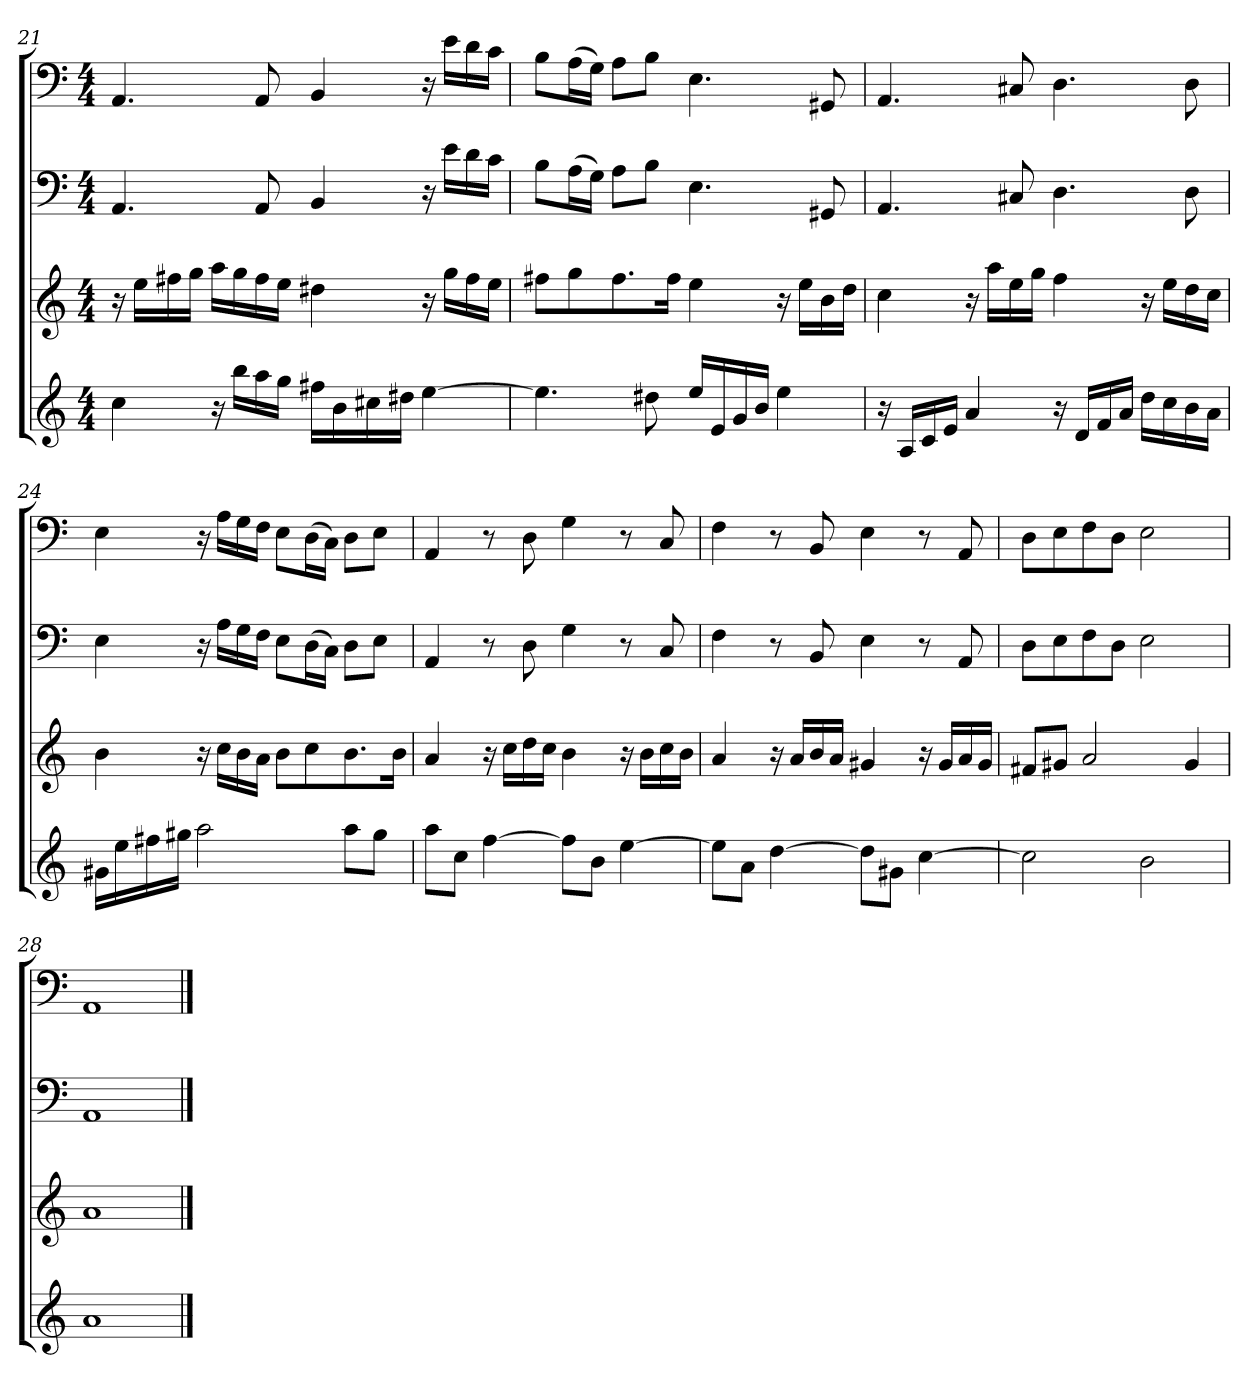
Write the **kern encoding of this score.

**kern	**kern	**kern	**kern
*part4	*part3	*part2	*part1
*staff4	*staff3	*staff2	*staff1
*clefG2	*clefG2	*clefF4	*clefF4
*k[]	*k[]	*k[]	*k[]
*a:	*a:	*a:	*a:
*M4/4	*M4/4	*M4/4	*M4/4
=21	=21	=21	=21
4cc\	16r	4.AA/	4.AA/
.	16ee\LL	.	.
.	16ff#X\	.	.
.	16gg\JJ	.	.
16r	16aa\LL	.	.
16bb\LL	16gg\	.	.
16aa\	16ff#\	8AA/	8AA/
16gg\JJ	16ee\JJ	.	.
16ff#X\LL	4dd#X\	4BB/	4BB/
16b\	.	.	.
16cc#X\	.	.	.
16dd#X\JJ	.	.	.
[4ee\	16r	16r	16r
.	16gg\LL	16e\LL	16e\LL
.	16ff#\	16d\	16d\
.	16ee\JJ	16c\JJ	16c\JJ
=22	=22	=22	=22
4.ee\]	8ff#X\L	8B\L	8B\L
.	8gg\	(16A\L	(16A\L
.	.	16G\JJ)	16G\JJ)
.	8.ff#\	8A\L	8A\L
8dd#X\	.	8B\J	8B\J
.	16ff#\Jk	.	.
16ee/LL	4ee\	4.E\	4.E\
16e/	.	.	.
16g/	.	.	.
16b/JJ	.	.	.
4ee\	16r	.	.
.	16ee\LL	.	.
.	16b\	8GG#X/	8GG#X/
.	16dd\JJ	.	.
=23	=23	=23	=23
16r	4cc\	4.AA/	4.AA/
16A/LL	.	.	.
16c/	.	.	.
16e/JJ	.	.	.
4a/	16r	.	.
.	16aa\LL	.	.
.	16ee\	8C#X/	8C#X/
.	16gg\JJ	.	.
16r	4ff\	4.D\	4.D\
16d/LL	.	.	.
16f/	.	.	.
16a/JJ	.	.	.
16dd\LL	16r	.	.
16cc\	16ee\LL	.	.
16b\	16dd\	8D\	8D\
16a\JJ	16cc\JJ	.	.
=24	=24	=24	=24
16g#X\LL	4b\	4E\	4E\
16ee\	.	.	.
16ff#X\	.	.	.
16gg#X\JJ	.	.	.
2aa\	16r	16r	16r
.	16cc\LL	16A\LL	16A\LL
.	16b\	16G\	16G\
.	16a\JJ	16F\JJ	16F\JJ
.	8b\L	8E\L	8E\L
.	8cc\	(16D\L	(16D\L
.	.	16C\JJ)	16C\JJ)
8aa\L	8.b\	8D\L	8D\L
8gg#\J	.	8E\J	8E\J
.	16b\Jk	.	.
=25	=25	=25	=25
8aa\L	4a/	4AA/	4AA/
8cc\J	.	.	.
[4ff\	16r	8r	8r
.	16cc\LL	.	.
.	16dd\	8D\	8D\
.	16cc\JJ	.	.
8ff\L]	4b\	4G\	4G\
8b\J	.	.	.
[4ee\	16r	8r	8r
.	16b\LL	.	.
.	16cc\	8C/	8C/
.	16b\JJ	.	.
=26	=26	=26	=26
8ee\L]	4a/	4F\	4F\
8a\J	.	.	.
[4dd\	16r	8r	8r
.	16a/LL	.	.
.	16b/	8BB/	8BB/
.	16a/JJ	.	.
8dd\L]	4g#X/	4E\	4E\
8g#X\J	.	.	.
[4cc\	16r	8r	8r
.	16g#/LL	.	.
.	16a/	8AA/	8AA/
.	16g#/JJ	.	.
=27	=27	=27	=27
2cc\]	8f#X/L	8D\L	8D\L
.	8g#X/J	8E\	8E\
.	2a/	8F\	8F\
.	.	8D\J	8D\J
2b\	.	2E\	2E\
.	4g#/	.	.
=28	=28	=28	=28
1a/	1a/	1AA/	1AA/
==	==	==	==
*-	*-	*-	*-
